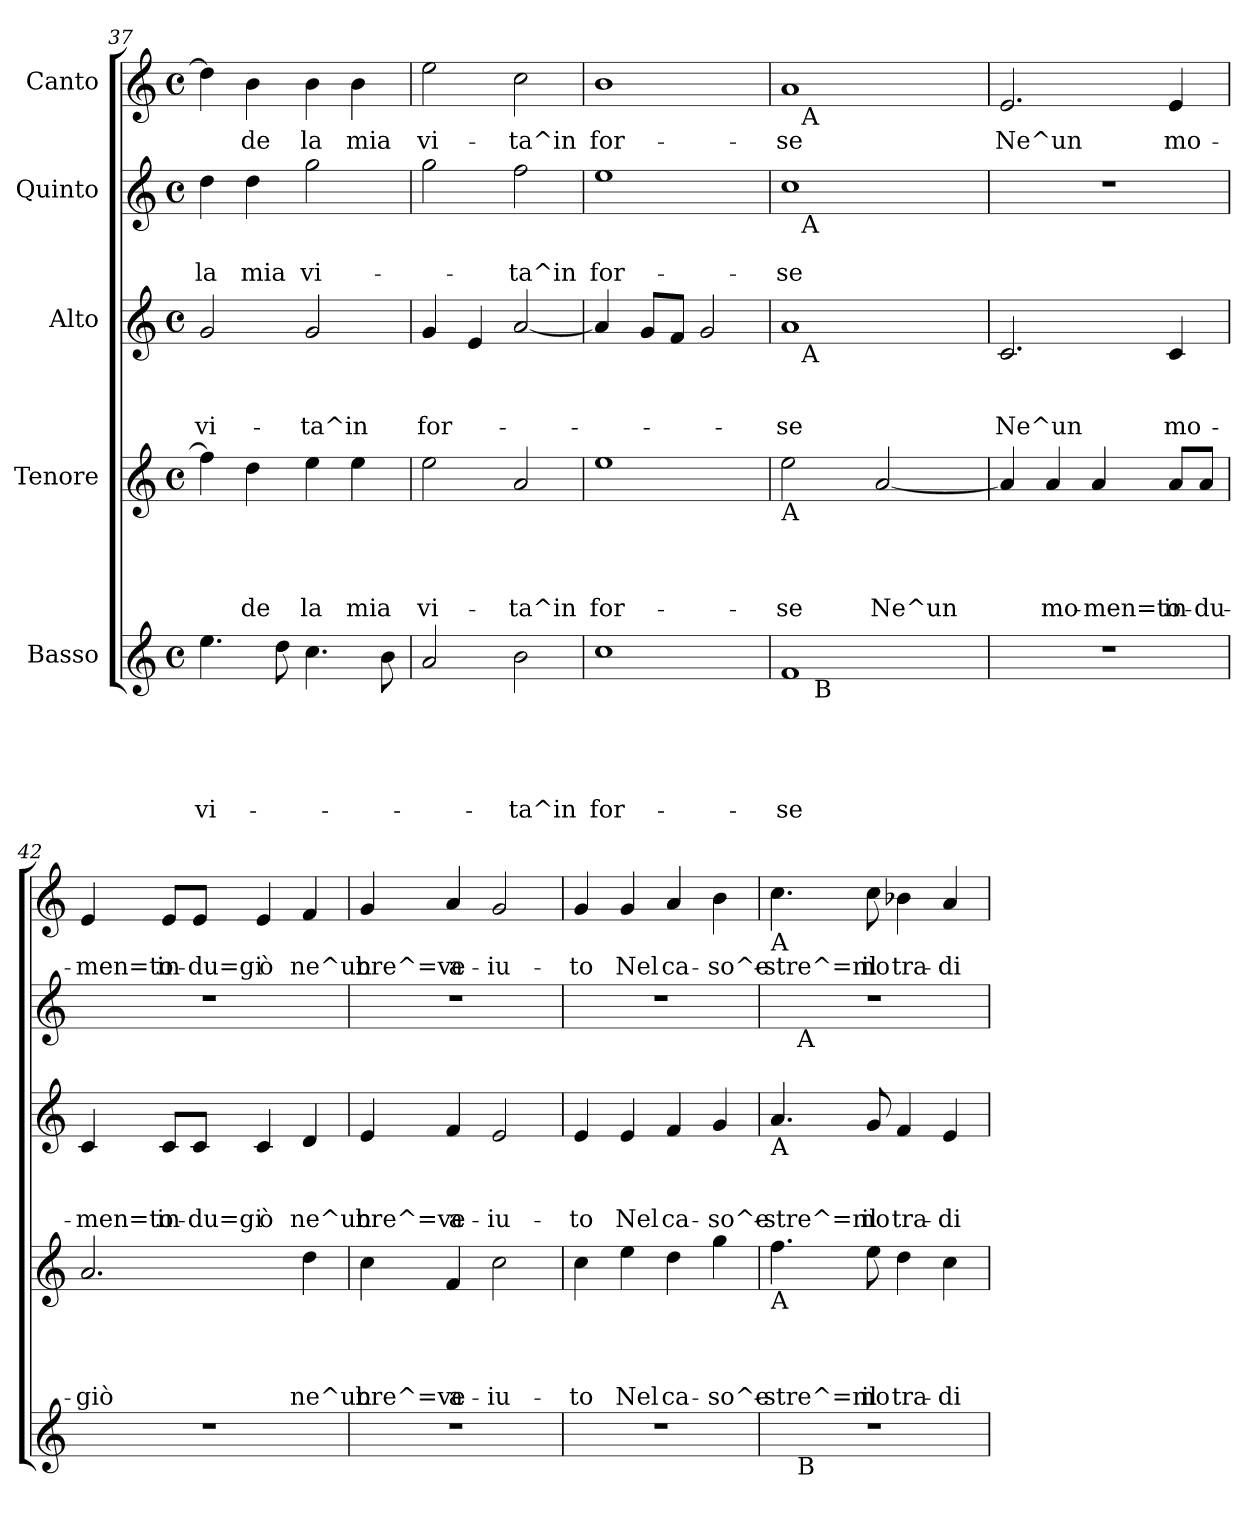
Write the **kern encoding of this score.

**kern	**text	**text	**text	**text	**text	**kern	**text	**text	**text	**text	**kern	**text	**text	**text	**kern	**text	**text	**kern	**text
*part5	*part5	*part5	*part5	*part5	*part5	*part4	*part4	*part4	*part4	*part4	*part3	*part3	*part3	*part3	*part2	*part2	*part2	*part1	*part1
*staff5	*staff5	*staff5	*staff5	*staff5	*staff5	*staff4	*staff4	*staff4	*staff4	*staff4	*staff3	*staff3	*staff3	*staff3	*staff2	*staff2	*staff2	*staff1	*staff1
*I"Basso	*	*	*	*	*	*I"Tenore	*	*	*	*	*I"Alto	*	*	*	*I"Quinto	*	*	*I"Canto	*
*clefG2	*	*	*	*	*	*clefG2	*	*	*	*	*clefG2	*	*	*	*clefG2	*	*	*clefG2	*
*k[]	*	*	*	*	*	*k[]	*	*	*	*	*k[]	*	*	*	*k[]	*	*	*k[]	*
*C:	*	*	*	*	*	*C:	*	*	*	*	*C:	*	*	*	*C:	*	*	*C:	*
*M4/4	*	*	*	*	*	*M4/4	*	*	*	*	*M4/4	*	*	*	*M4/4	*	*	*M4/4	*
*met(c)	*	*	*	*	*	*met(c)	*	*	*	*	*met(c)	*	*	*	*met(c)	*	*	*met(c)	*
=37	=37	=37	=37	=37	=37	=37	=37	=37	=37	=37	=37	=37	=37	=37	=37	=37	=37	=37	=37
!	!	!	!	!	!LO:LY:b	!	!	!	!	!	!	!	!	!LO:LY:b	!	!	!LO:LY:b	!	!
4.ee\	.	.	.	.	vi-	4ff\]	.	.	.	.	2g/	.	.	vi-	4dd\	.	la	4dd\]	.
!	!	!	!	!	!	!	!	!	!	!LO:LY:b	!	!	!	!	!	!	!LO:LY:b	!	!LO:LY:b
.	.	.	.	.	.	4dd\	.	.	.	de	.	.	.	.	4dd\	.	mia	4b\	de
8dd\	.	.	.	.	.	.	.	.	.	.	.	.	.	.	.	.	.	.	.
!	!	!	!	!	!	!	!	!	!	!LO:LY:b	!	!	!	!LO:LY:b	!	!	!LO:LY:b	!	!LO:LY:b
4.cc\	.	.	.	.	.	4ee\	.	.	.	la	2g/	.	.	-ta^in	2gg\	.	vi-	4b\	la
!	!	!	!	!	!	!	!	!	!	!LO:LY:b	!	!	!	!	!	!	!	!	!LO:LY:b
.	.	.	.	.	.	4ee\	.	.	.	mia	.	.	.	.	.	.	.	4b\	mia
8b\	.	.	.	.	.	.	.	.	.	.	.	.	.	.	.	.	.	.	.
=38	=38	=38	=38	=38	=38	=38	=38	=38	=38	=38	=38	=38	=38	=38	=38	=38	=38	=38	=38
!	!	!	!	!	!	!	!	!	!	!LO:LY:b	!	!	!	!LO:LY:b	!	!	!	!	!LO:LY:b
2a/	.	.	.	.	.	2ee\	.	.	.	vi-	4g/	.	.	for-	2gg\	.	.	2ee\	vi-
.	.	.	.	.	.	.	.	.	.	.	4e/	.	.	.	.	.	.	.	.
!	!	!	!	!	!LO:LY:b	!	!	!	!	!LO:LY:b	!	!	!	!	!	!	!LO:LY:b	!	!LO:LY:b
2b\	.	.	.	.	-ta^in	2a/	.	.	.	-ta^in	[<2a/	.	.	.	2ff\	.	-ta^in	2cc\	-ta^in
=39	=39	=39	=39	=39	=39	=39	=39	=39	=39	=39	=39	=39	=39	=39	=39	=39	=39	=39	=39
!	!	!	!	!	!LO:LY:b	!	!	!	!	!LO:LY:b	!	!	!	!	!	!	!LO:LY:b	!	!LO:LY:b
1cc	.	.	.	.	for-	1ee	.	.	.	for-	4a/]	.	.	.	1ee	.	for-	1b	for-
.	.	.	.	.	.	.	.	.	.	.	8g/L	.	.	.	.	.	.	.	.
.	.	.	.	.	.	.	.	.	.	.	8f/J	.	.	.	.	.	.	.	.
.	.	.	.	.	.	.	.	.	.	.	2g/	.	.	.	.	.	.	.	.
!!LO:LB:g=z
=40	=40	=40	=40	=40	=40	=40	=40	=40	=40	=40	=40	=40	=40	=40	=40	=40	=40	=40	=40
!	!	!	!	!	!	!LO:TX:b:t=A	!	!	!	!	!	!	!	!	!	!	!	!	!
!	!	!	!	!	!LO:LY:b	!	!	!	!	!LO:LY:b	!	!	!	!LO:LY:b	!	!	!LO:LY:b	!	!LO:LY:b
*^	*	*	*	*	*	*	*	*	*	*	*^	*	*	*	*^	*	*	*^	*
1f	16.ryy	.	.	.	.	-se	2ee\	.	.	.	-se	1a	16ryy	.	.	-se	1cc	16ryy	.	-se	1a	16ryy	-se
!	!	!	!	!	!	!	!	!	!	!	!	!	!	!	!	!	!	!	!	!	!	!LO:TX:b:t=A	!
!	!	!	!	!	!	!	!	!	!	!	!	!	!	!	!	!	!	!LO:TX:b:t=A	!	!	!	!	!
!	!	!	!	!	!	!	!	!	!	!	!	!	!LO:TX:b:t=A	!	!	!	!	!	!	!	!	!	!
.	.	.	.	.	.	.	.	.	.	.	.	.	2...ryy	.	.	.	.	2...ryy	.	.	.	2...ryy	.
!	!LO:TX:b:t=B	!	!	!	!	!	!	!	!	!	!	!	!	!	!	!	!	!	!	!	!	!	!
.	2ryy	.	.	.	.	.	.	.	.	.	.	.	.	.	.	.	.	.	.	.	.	.	.
!	!	!	!	!	!	!	!	!	!	!	!LO:LY:b	!	!	!	!	!	!	!	!	!	!	!	!
.	.	.	.	.	.	.	[<2a/	.	.	.	Ne^un	.	.	.	.	.	.	.	.	.	.	.	.
.	4ryy	.	.	.	.	.	.	.	.	.	.	.	.	.	.	.	.	.	.	.	.	.	.
.	8ryy	.	.	.	.	.	.	.	.	.	.	.	.	.	.	.	.	.	.	.	.	.	.
.	32ryy	.	.	.	.	.	.	.	.	.	.	.	.	.	.	.	.	.	.	.	.	.	.
=41	=41	=41	=41	=41	=41	=41	=41	=41	=41	=41	=41	=41	=41	=41	=41	=41	=41	=41	=41	=41	=41	=41	=41
!	!	!	!	!	!	!	!	!	!	!	!	!	!	!	!	!LO:LY:b	!	!	!	!	!	!	!LO:LY:b
*	*	*	*	*	*	*	*	*	*	*	*	*v	*v	*	*	*	*	*	*	*	*v	*v	*
*v	*v	*	*	*	*	*	*	*	*	*	*	*	*	*	*	*v	*v	*	*	*	*
1r	.	.	.	.	.	4a/]	.	.	.	.	2.c/	.	.	Ne^un	1r	.	.	2.e/	Ne^un
!	!	!	!	!	!	!	!	!	!	!LO:LY:b	!	!	!	!	!	!	!	!	!
.	.	.	.	.	.	4a/	.	.	.	mo-	.	.	.	.	.	.	.	.	.
!	!	!	!	!	!	!	!	!	!	!LO:LY:b	!	!	!	!	!	!	!	!	!
.	.	.	.	.	.	4a/	.	.	.	-men=to	.	.	.	.	.	.	.	.	.
!	!	!	!	!	!	!	!	!	!	!LO:LY:b	!	!	!	!LO:LY:b	!	!	!	!	!LO:LY:b
.	.	.	.	.	.	8a/L	.	.	.	in-	4c/	.	.	mo-	.	.	.	4e/	mo-
!	!	!	!	!	!	!	!	!	!	!LO:LY:b	!	!	!	!	!	!	!	!	!
.	.	.	.	.	.	8a/J	.	.	.	-du-	.	.	.	.	.	.	.	.	.
=42	=42	=42	=42	=42	=42	=42	=42	=42	=42	=42	=42	=42	=42	=42	=42	=42	=42	=42	=42
!	!	!	!	!	!	!	!	!	!	!LO:LY:b	!	!	!	!LO:LY:b	!	!	!	!	!LO:LY:b
1r	.	.	.	.	.	2.a/	.	.	.	-giò	4c/	.	.	-men=to	1r	.	.	4e/	-men=to
!	!	!	!	!	!	!	!	!	!	!	!	!	!	!LO:LY:b	!	!	!	!	!LO:LY:b
.	.	.	.	.	.	.	.	.	.	.	8c/L	.	.	in-	.	.	.	8e/L	in-
!	!	!	!	!	!	!	!	!	!	!	!	!	!	!LO:LY:b	!	!	!	!	!LO:LY:b
.	.	.	.	.	.	.	.	.	.	.	8c/J	.	.	-du=gi	.	.	.	8e/J	-du=gi
!	!	!	!	!	!	!	!	!	!	!	!	!	!	!LO:LY:b	!	!	!	!	!LO:LY:b
.	.	.	.	.	.	.	.	.	.	.	4c/	.	.	ò	.	.	.	4e/	ò
!	!	!	!	!	!	!	!	!	!	!LO:LY:b	!	!	!	!LO:LY:b	!	!	!	!	!LO:LY:b
.	.	.	.	.	.	4dd\	.	.	.	ne^un	4d/	.	.	ne^un	.	.	.	4f/	ne^un
=43	=43	=43	=43	=43	=43	=43	=43	=43	=43	=43	=43	=43	=43	=43	=43	=43	=43	=43	=43
!	!	!	!	!	!	!	!	!	!	!LO:LY:b	!	!	!	!LO:LY:b	!	!	!	!	!LO:LY:b
1r	.	.	.	.	.	4cc\	.	.	.	bre^=ve	4e/	.	.	bre^=ve	1r	.	.	4g/	bre^=ve
!	!	!	!	!	!	!	!	!	!	!LO:LY:b	!	!	!	!LO:LY:b	!	!	!	!	!LO:LY:b
.	.	.	.	.	.	4f/	.	.	.	a-	4f/	.	.	a-	.	.	.	4a/	a-
!	!	!	!	!	!	!	!	!	!	!LO:LY:b	!	!	!	!LO:LY:b	!	!	!	!	!LO:LY:b
.	.	.	.	.	.	2cc\	.	.	.	-iu-	2e/	.	.	-iu-	.	.	.	2g/	-iu-
=44	=44	=44	=44	=44	=44	=44	=44	=44	=44	=44	=44	=44	=44	=44	=44	=44	=44	=44	=44
!	!	!	!	!	!	!	!	!	!	!LO:LY:b	!	!	!	!LO:LY:b	!	!	!	!	!LO:LY:b
1r	.	.	.	.	.	4cc\	.	.	.	-to	4e/	.	.	-to	1r	.	.	4g/	-to
!	!	!	!	!	!	!	!	!	!	!LO:LY:b	!	!	!	!LO:LY:b	!	!	!	!	!LO:LY:b
.	.	.	.	.	.	4ee\	.	.	.	Nel	4e/	.	.	Nel	.	.	.	4g/	Nel
!	!	!	!	!	!	!	!	!	!	!LO:LY:b	!	!	!	!LO:LY:b	!	!	!	!	!LO:LY:b
.	.	.	.	.	.	4dd\	.	.	.	ca-	4f/	.	.	ca-	.	.	.	4a/	ca-
!	!	!	!	!	!	!	!	!	!	!LO:LY:b	!	!	!	!LO:LY:b	!	!	!	!	!LO:LY:b
.	.	.	.	.	.	4gg\	.	.	.	-so^e-	4g/	.	.	-so^e-	.	.	.	4b\	-so^e-
!!LO:PB:g=z
=45	=45	=45	=45	=45	=45	=45	=45	=45	=45	=45	=45	=45	=45	=45	=45	=45	=45	=45	=45
!	!	!	!	!	!	!	!	!	!	!	!	!	!	!	!	!	!	!LO:TX:b:t=A	!
!	!	!	!	!	!	!	!	!	!	!	!LO:TX:b:t=A	!	!	!	!	!	!	!	!
!	!	!	!	!	!	!LO:TX:b:t=A	!	!	!	!	!	!	!	!	!	!	!	!	!
!	!	!	!	!	!	!	!	!	!	!LO:LY:b	!	!	!	!LO:LY:b	!	!	!	!	!LO:LY:b
*^	*	*	*	*	*	*	*	*	*	*	*	*	*	*	*^	*	*	*	*
1r	16ryy	.	.	.	.	.	4.ff\	.	.	.	-stre^=mo	4.a/	.	.	-stre^=mo	1r	16ryy	.	.	4.cc\	-stre^=mo
!	!	!	!	!	!	!	!	!	!	!	!	!	!	!	!	!	!LO:TX:b:t=A	!	!	!	!
!	!LO:TX:b:t=B	!	!	!	!	!	!	!	!	!	!	!	!	!	!	!	!	!	!	!	!
.	2...ryy	.	.	.	.	.	.	.	.	.	.	.	.	.	.	.	2...ryy	.	.	.	.
!	!	!	!	!	!	!	!	!	!	!	!LO:LY:b	!	!	!	!LO:LY:b	!	!	!	!	!	!LO:LY:b
.	.	.	.	.	.	.	8ee\	.	.	.	il	8g/	.	.	il	.	.	.	.	8cc\	il
!	!	!	!	!	!	!	!	!	!	!	!LO:LY:b	!	!	!	!LO:LY:b	!	!	!	!	!	!LO:LY:b
.	.	.	.	.	.	.	4dd\	.	.	.	tra-	4f/	.	.	tra-	.	.	.	.	4b-X\	tra-
!	!	!	!	!	!	!	!	!	!	!	!LO:LY:b	!	!	!	!LO:LY:b	!	!	!	!	!	!LO:LY:b
.	.	.	.	.	.	.	4cc\	.	.	.	-di-	4e/	.	.	-di-	.	.	.	.	4a/	-di-
*v	*v	*	*	*	*	*	*	*	*	*	*	*	*	*	*	*v	*v	*	*	*	*
=	=	=	=	=	=	=	=	=	=	=	=	=	=	=	=	=	=	=	=
*-	*-	*-	*-	*-	*-	*-	*-	*-	*-	*-	*-	*-	*-	*-	*-	*-	*-	*-	*-
